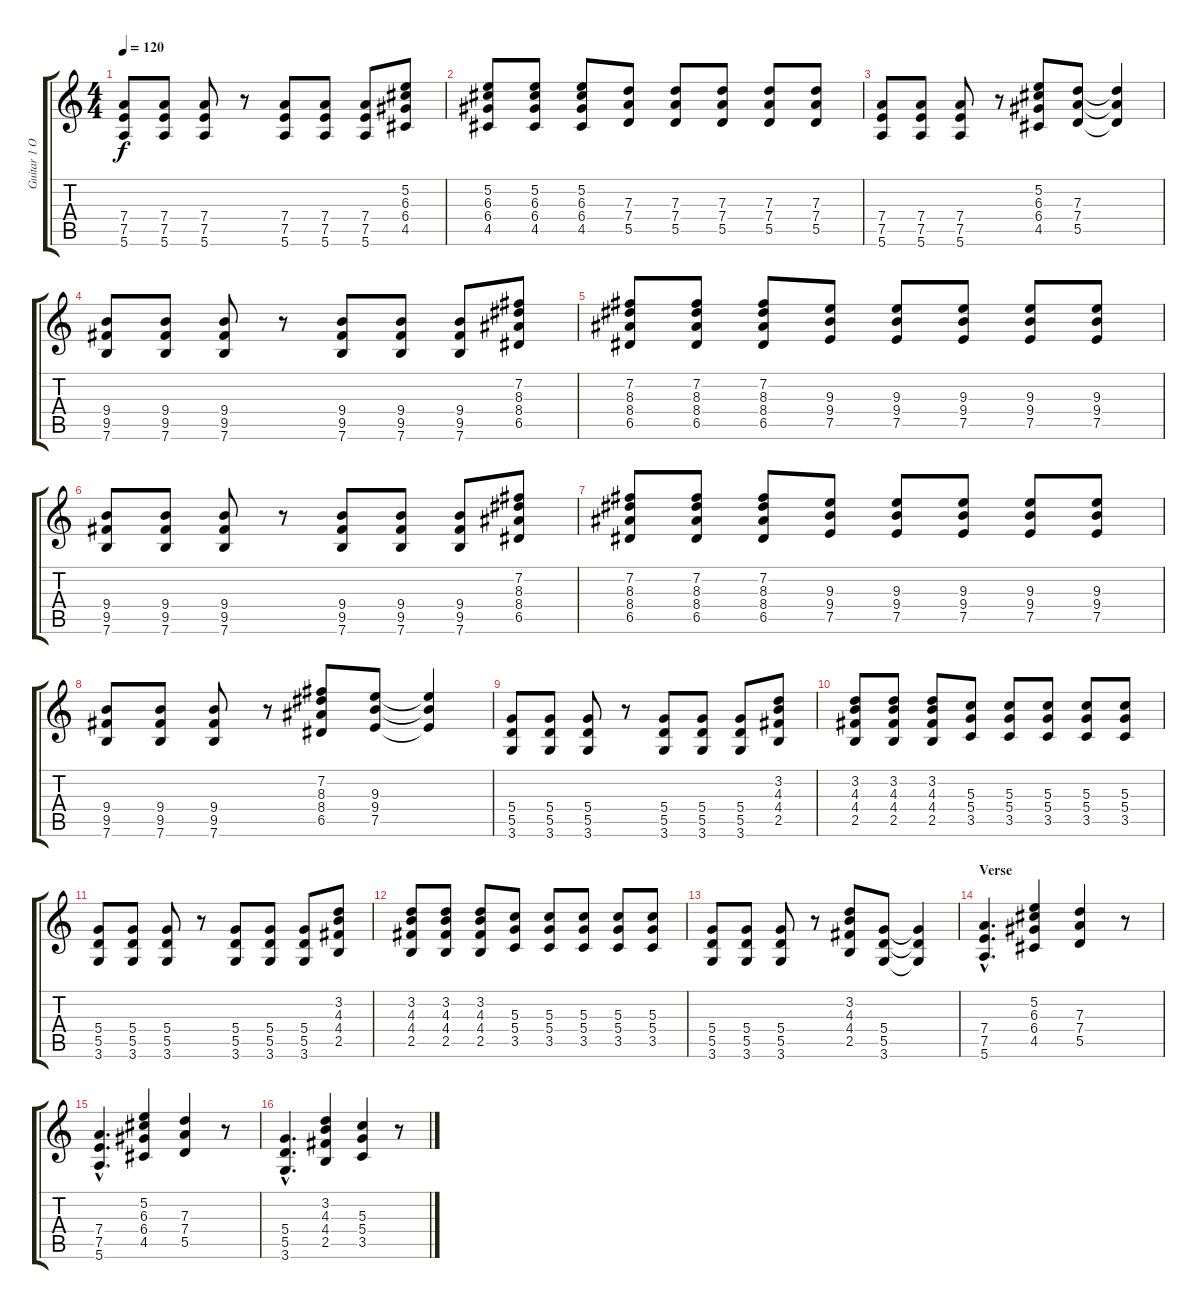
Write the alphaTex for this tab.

\track ("Guitar 1 Over." "Guitar 1 O") {instrument overdrivenguitar}
\staff {score tabs}
\tuning (E4 B3 G3 D3 A2 E2) {hide}
\ts (4 4)
\tempo 120
\clef g2
\ks c
(7.4 7.5 5.6).8{dy f} (7.4 7.5 5.6).8 (7.4 7.5 5.6).8 r.8 (7.4 7.5 5.6).8 (7.4 7.5 5.6).8 (7.4 7.5 5.6).8 (5.2 6.3 6.4 4.5).8 |
(5.2 6.3 6.4 4.5).8 (5.2 6.3 6.4 4.5).8 (5.2 6.3 6.4 4.5).8 (7.3 7.4 5.5).8 (7.3 7.4 5.5).8 (7.3 7.4 5.5).8 (7.3 7.4 5.5).8 (7.3 7.4 5.5).8 |
(7.4 7.5 5.6).8 (7.4 7.5 5.6).8 (7.4 7.5 5.6).8 r.8 (5.2 6.3 6.4 4.5).8 (7.3 7.4 5.5).8 (7.3{t} 7.4{t} 5.5{t}).4 |
(9.4 9.5 7.6).8 (9.4 9.5 7.6).8 (9.4 9.5 7.6).8 r.8 (9.4 9.5 7.6).8 (9.4 9.5 7.6).8 (9.4 9.5 7.6).8 (7.2 8.3 8.4 6.5).8 |
(7.2 8.3 8.4 6.5).8 (7.2 8.3 8.4 6.5).8 (7.2 8.3 8.4 6.5).8 (9.3 9.4 7.5).8 (9.3 9.4 7.5).8 (9.3 9.4 7.5).8 (9.3 9.4 7.5).8 (9.3 9.4 7.5).8 |
(9.4 9.5 7.6).8 (9.4 9.5 7.6).8 (9.4 9.5 7.6).8 r.8 (9.4 9.5 7.6).8 (9.4 9.5 7.6).8 (9.4 9.5 7.6).8 (7.2 8.3 8.4 6.5).8 |
(7.2 8.3 8.4 6.5).8 (7.2 8.3 8.4 6.5).8 (7.2 8.3 8.4 6.5).8 (9.3 9.4 7.5).8 (9.3 9.4 7.5).8 (9.3 9.4 7.5).8 (9.3 9.4 7.5).8 (9.3 9.4 7.5).8 |
(9.4 9.5 7.6).8 (9.4 9.5 7.6).8 (9.4 9.5 7.6).8 r.8 (7.2 8.3 8.4 6.5).8 (9.3 9.4 7.5).8 (9.3{t} 9.4{t} 7.5{t}).4 |
(5.4 5.5 3.6).8 (5.4 5.5 3.6).8 (5.4 5.5 3.6).8 r.8 (5.4 5.5 3.6).8 (5.4 5.5 3.6).8 (5.4 5.5 3.6).8 (3.2 4.3 4.4 2.5).8 |
(3.2 4.3 4.4 2.5).8 (3.2 4.3 4.4 2.5).8 (3.2 4.3 4.4 2.5).8 (5.3 5.4 3.5).8 (5.3 5.4 3.5).8 (5.3 5.4 3.5).8 (5.3 5.4 3.5).8 (5.3 5.4 3.5).8 |
(5.4 5.5 3.6).8 (5.4 5.5 3.6).8 (5.4 5.5 3.6).8 r.8 (5.4 5.5 3.6).8 (5.4 5.5 3.6).8 (5.4 5.5 3.6).8 (3.2 4.3 4.4 2.5).8 |
(3.2 4.3 4.4 2.5).8 (3.2 4.3 4.4 2.5).8 (3.2 4.3 4.4 2.5).8 (5.3 5.4 3.5).8 (5.3 5.4 3.5).8 (5.3 5.4 3.5).8 (5.3 5.4 3.5).8 (5.3 5.4 3.5).8 |
(5.4 5.5 3.6).8 (5.4 5.5 3.6).8 (5.4 5.5 3.6).8 r.8 (3.2 4.3 4.4 2.5).8 (5.4 5.5 3.6).8 (5.4{t} 5.5{t} 3.6{t}).4 |
\section ("" "Verse")
(7.4{hac} 7.5{hac} 5.6{hac}).4{d} (5.2 6.3 6.4 4.5).4 (7.3 7.4 5.5).4 r.8 |
(7.4{hac} 7.5{hac} 5.6{hac}).4{d} (5.2 6.3 6.4 4.5).4 (7.3 7.4 5.5).4 r.8 |
(5.4{hac} 5.5{hac} 3.6{hac}).4{d} (3.2 4.3 4.4 2.5).4 (5.3 5.4 3.5).4 r.8
